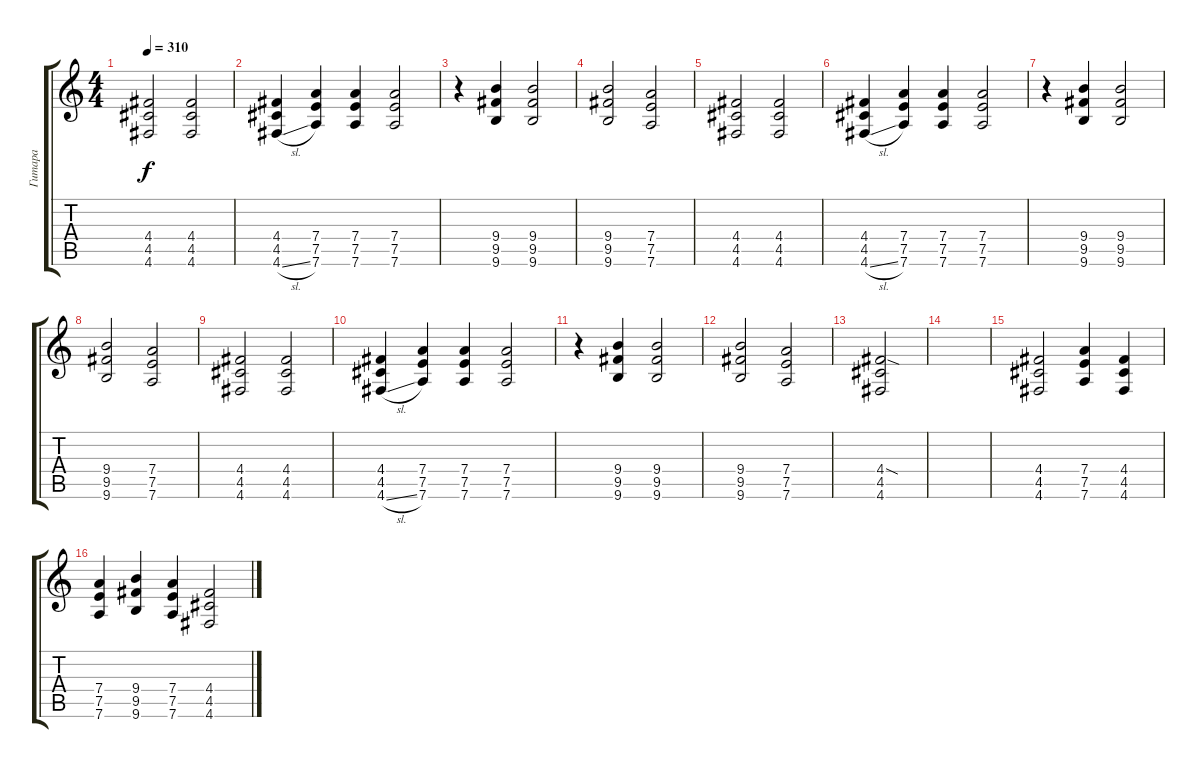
\track ("Гитара" "Гитара") {instrument overdrivenguitar}
\staff {score tabs}
\tuning (E4 B3 G3 D3 A2 D2) {hide}
\ts (4 4)
\tempo 310
\clef g2
\ks c
(4.4 4.5 4.6).2{dy f} (4.4 4.5 4.6).2 |
(4.4 4.5 4.6{sl}).4 (7.4 7.5 7.6).4 (7.4 7.5 7.6).4 (7.4 7.5 7.6).2 |
r.4 (9.4 9.5 9.6).4 (9.4 9.5 9.6).2 |
(9.4 9.5 9.6).2 (7.4 7.5 7.6).2 |
(4.4 4.5 4.6).2 (4.4 4.5 4.6).2 |
(4.4 4.5 4.6{sl}).4 (7.4 7.5 7.6).4 (7.4 7.5 7.6).4 (7.4 7.5 7.6).2 |
r.4 (9.4 9.5 9.6).4 (9.4 9.5 9.6).2 |
(9.4 9.5 9.6).2 (7.4 7.5 7.6).2 |
(4.4 4.5 4.6).2 (4.4 4.5 4.6).2 |
(4.4 4.5 4.6{sl}).4 (7.4 7.5 7.6).4 (7.4 7.5 7.6).4 (7.4 7.5 7.6).2 |
r.4 (9.4 9.5 9.6).4 (9.4 9.5 9.6).2 |
(9.4 9.5 9.6).2 (7.4 7.5 7.6).2 |
(4.4{sod} 4.5 4.6).2 |
|
(4.4 4.5 4.6).2 (7.4 7.5 7.6).4 (4.4 4.5 4.6).4 |
(7.4 7.5 7.6).4 (9.4 9.5 9.6).4 (7.4 7.5 7.6).4 (4.4 4.5 4.6).2
